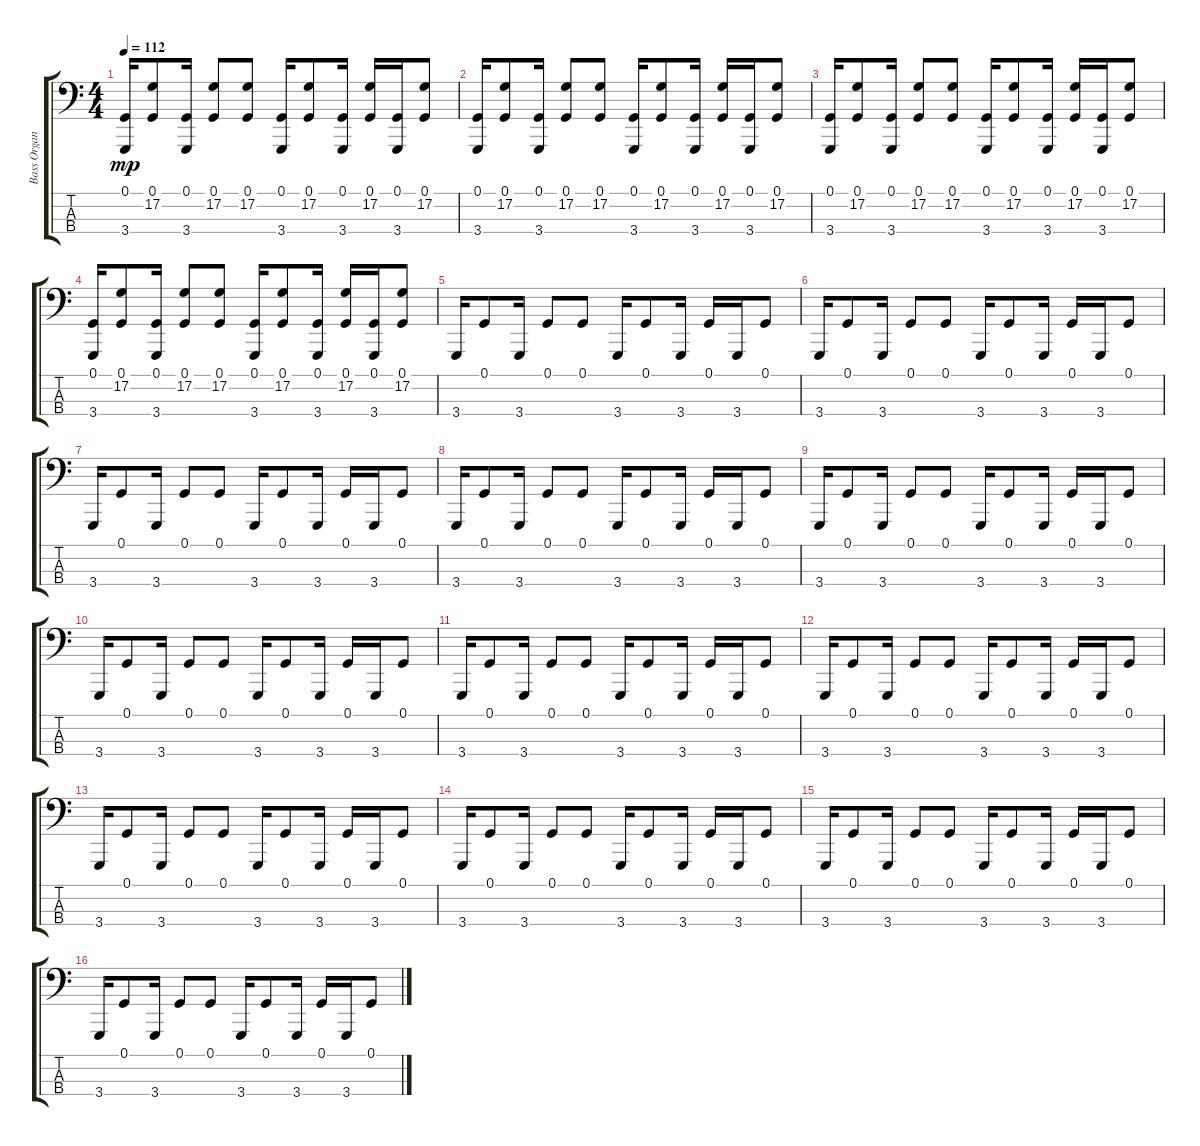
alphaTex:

\track ("Bass Organ" "Bass Organ") {instrument lead8bassandlead}
\staff {score tabs}
\tuning (G2 D2 A1 E1) {hide}
\ts (4 4)
\tempo 112
\clef f4
\ks c
(0.1 3.4).16{dy mp} (0.1 17.2).8 (0.1 3.4).16 (0.1 17.2).8 (0.1 17.2).8 (0.1 3.4).16 (0.1 17.2).8 (0.1 3.4).16 (0.1 17.2).16 (0.1 3.4).16 (0.1 17.2).8 |
(0.1 3.4).16 (0.1 17.2).8 (0.1 3.4).16 (0.1 17.2).8 (0.1 17.2).8 (0.1 3.4).16 (0.1 17.2).8 (0.1 3.4).16 (0.1 17.2).16 (0.1 3.4).16 (0.1 17.2).8 |
(0.1 3.4).16 (0.1 17.2).8 (0.1 3.4).16 (0.1 17.2).8 (0.1 17.2).8 (0.1 3.4).16 (0.1 17.2).8 (0.1 3.4).16 (0.1 17.2).16 (0.1 3.4).16 (0.1 17.2).8 |
(0.1 3.4).16 (0.1 17.2).8 (0.1 3.4).16 (0.1 17.2).8 (0.1 17.2).8 (0.1 3.4).16 (0.1 17.2).8 (0.1 3.4).16 (0.1 17.2).16 (0.1 3.4).16 (0.1 17.2).8 |
3.4.16 0.1.8 3.4.16 0.1.8 0.1.8 3.4.16 0.1.8 3.4.16 0.1.16 3.4.16 0.1.8 |
3.4.16 0.1.8 3.4.16 0.1.8 0.1.8 3.4.16 0.1.8 3.4.16 0.1.16 3.4.16 0.1.8 |
3.4.16 0.1.8 3.4.16 0.1.8 0.1.8 3.4.16 0.1.8 3.4.16 0.1.16 3.4.16 0.1.8 |
3.4.16 0.1.8 3.4.16 0.1.8 0.1.8 3.4.16 0.1.8 3.4.16 0.1.16 3.4.16 0.1.8 |
3.4.16 0.1.8 3.4.16 0.1.8 0.1.8 3.4.16 0.1.8 3.4.16 0.1.16 3.4.16 0.1.8 |
3.4.16 0.1.8 3.4.16 0.1.8 0.1.8 3.4.16 0.1.8 3.4.16 0.1.16 3.4.16 0.1.8 |
3.4.16 0.1.8 3.4.16 0.1.8 0.1.8 3.4.16 0.1.8 3.4.16 0.1.16 3.4.16 0.1.8 |
3.4.16 0.1.8 3.4.16 0.1.8 0.1.8 3.4.16 0.1.8 3.4.16 0.1.16 3.4.16 0.1.8 |
3.4.16 0.1.8 3.4.16 0.1.8 0.1.8 3.4.16 0.1.8 3.4.16 0.1.16 3.4.16 0.1.8 |
3.4.16 0.1.8 3.4.16 0.1.8 0.1.8 3.4.16 0.1.8 3.4.16 0.1.16 3.4.16 0.1.8 |
3.4.16 0.1.8 3.4.16 0.1.8 0.1.8 3.4.16 0.1.8 3.4.16 0.1.16 3.4.16 0.1.8 |
3.4.16 0.1.8 3.4.16 0.1.8 0.1.8 3.4.16 0.1.8 3.4.16 0.1.16 3.4.16 0.1.8
